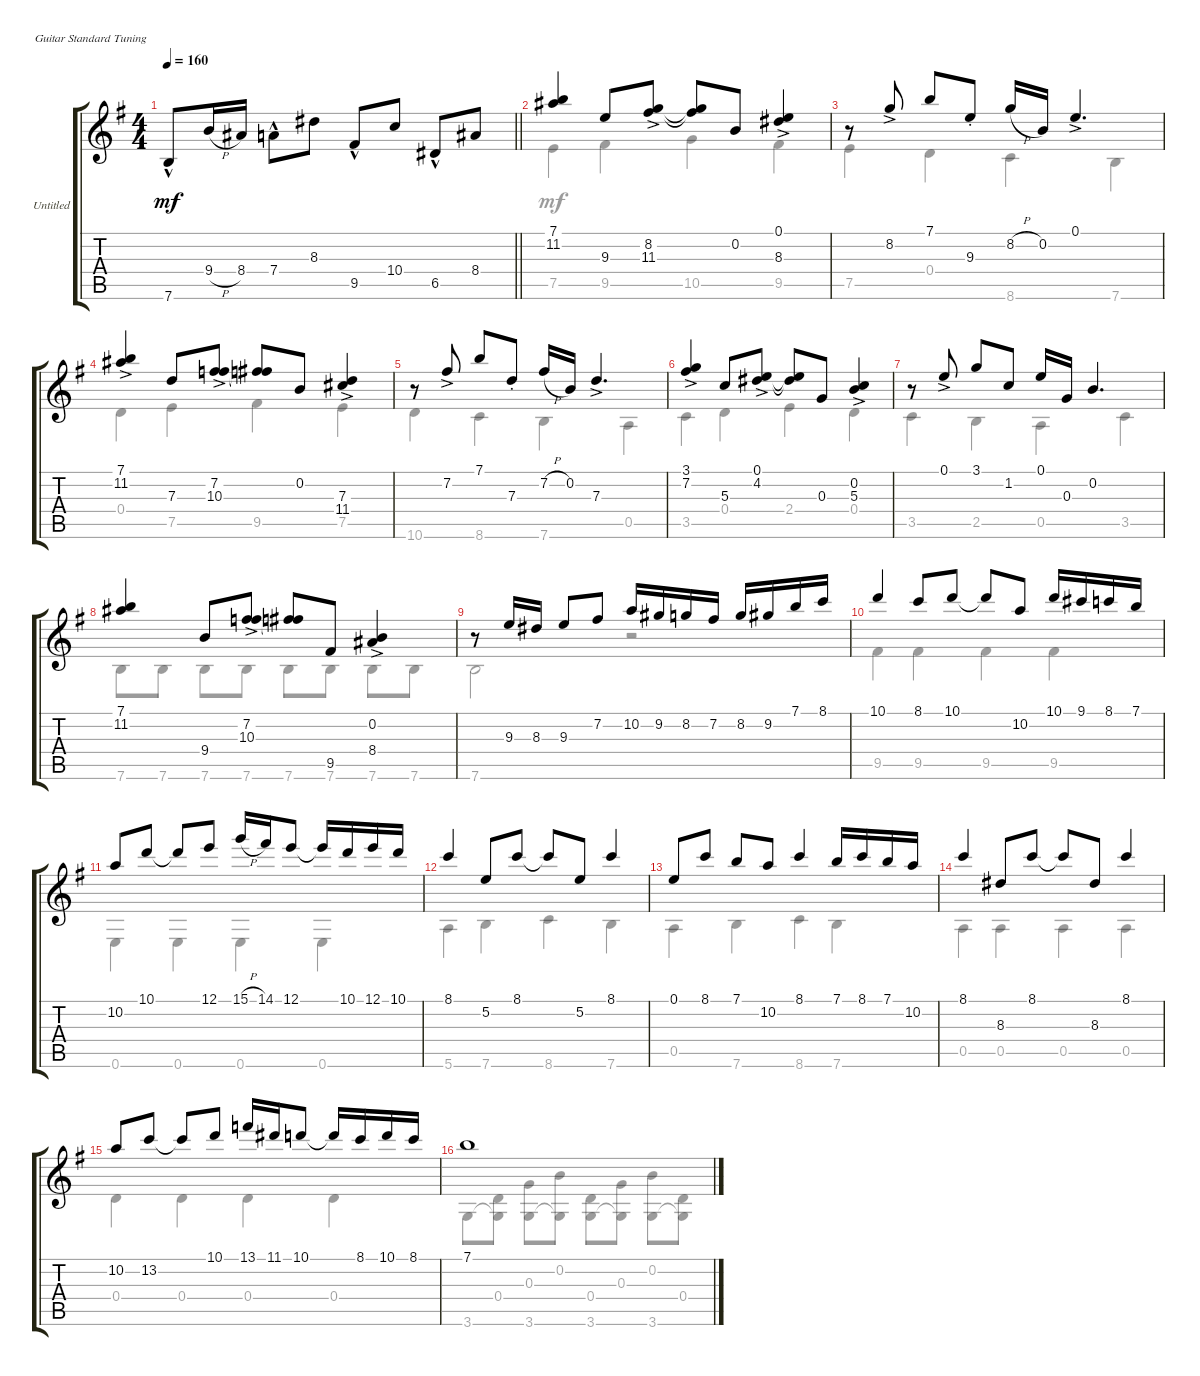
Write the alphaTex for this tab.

\bracketExtendMode groupsimilarinstruments
\firstSystemTrackNameOrientation horizontal
\otherSystemsTrackNameOrientation horizontal
\track ("Untitled" "Untitled") {instrument acousticguitarnylon}
\staff {score tabs}
\tuning (E4 B3 G3 D3 A2 E2)
\voice
\ts (4 4)
\tempo 160
\clef g2
\barLineRight lightlight
\ks eminor
7.6{hac}.8{dy mf} 9.4{h}.16 8.4.16 7.4{hac}.8 8.3.8 9.5{hac}.8 10.4.8 6.5{hac}.8 8.4.8 |
(7.1 11.2).4 9.3.8 (8.2{ac} 11.3{ac}).8 (8.2{t} 11.3{t}).8 0.2.8 (0.1{ac} 8.3{ac}).4 |
r.8 8.2{ac}.8 7.1.8 9.3{st}.8 8.2{h}.16 0.2.16 0.1{ac}.4{d} |
(7.1{ac} 11.2{ac}).4 7.3.8 (7.2{ac} 10.3{ac}).8 (7.2{t} 10.3{t}).8 0.2.8 (7.3{ac} 11.4{ac}).4 |
r.8 7.2{ac}.8 7.1.8 7.3{st}.8 7.2{h}.16 0.2.16 7.3{ac}.4{d} |
(3.1{ac} 7.2{ac}).4 5.3.8 (0.1{ac} 4.2{ac}).8 (0.1{t} 4.2{t}).8 0.3.8 (5.3{ac} 0.2{ac}).4 |
r.8 0.1{ac}.8 3.1.8 1.2.8 0.1.16 0.3.16 0.2.4{d} |
(7.1 11.2).4 9.4.8 (7.2{ac} 10.3{ac}).8 (7.2{t} 10.3{t}).8 9.5.8 (0.2{ac} 8.4{ac}).4 |
r.8 9.3.16 8.3.16 9.3.8 7.2.8 10.2.16 9.2.16 8.2.16 7.2.16 8.2.16 9.2.16 7.1.16 8.1.16 |
10.1.4 8.1.8 10.1.8 10.1{t}.8 10.2.8 10.1.16 9.1.16 8.1.16 7.1.16 |
10.2.8 10.1.8 10.1{t}.8 12.1.8 15.1{h}.16 14.1.16 12.1.8 12.1{t}.16 10.1.16 12.1.16 10.1.16 |
8.1.4 5.2.8 8.1.8 8.1{t}.8 5.2.8 8.1.4 |
0.1.8 8.1.8 7.1.8 10.2.8 8.1.4 7.1.16 8.1.16 7.1.16 10.2.16 |
8.1.4 8.3.8 8.1.8 8.1{t}.8 8.3.8 8.1.4 |
10.2.8 13.2.8 13.2{t}.8 10.1.8 13.1.16 11.1.16 10.1.8 10.1{t}.16 8.1.16 10.1.16 8.1.16 |
7.1.1
\voice
\clef g2
\ottava regular
\simile none
\barLineRight lightlight
\ks eminor
|
7.5.4 9.5.4 10.5.4 9.5.4 |
7.5.4 0.4.4 8.6.4 7.6.4 |
0.4.4 7.5.4 9.5.4 7.5.4 |
10.6.4 8.6.4 7.6.4 0.5.4 |
3.5.4 0.4.4 2.4.4 0.4.4 |
3.5.4 2.5.4 0.5.4 3.5.4 |
7.6.8 7.6.8 7.6.8 7.6.8 7.6.8 7.6.8 7.6.8 7.6.8 |
7.6.2 r.2 |
9.5.4 9.5.4 9.5.4 9.5.4 |
0.6.4 0.6.4 0.6.4 0.6.4 |
5.6.4 7.6.4 8.6.4 7.6.4 |
0.5.4 7.6.4 8.6.4 7.6.4 |
0.5.4 0.5.4 0.5.4 0.5.4 |
0.4.4 0.4.4 0.4.4 0.4.4 |
3.6.8 (0.4 3.6{t}).8 (0.3 3.6).8 (0.2 3.6{t}).8 (0.4 3.6).8 (0.3 3.6{t}).8 (0.2 3.6).8 (0.4 3.6{t}).8
